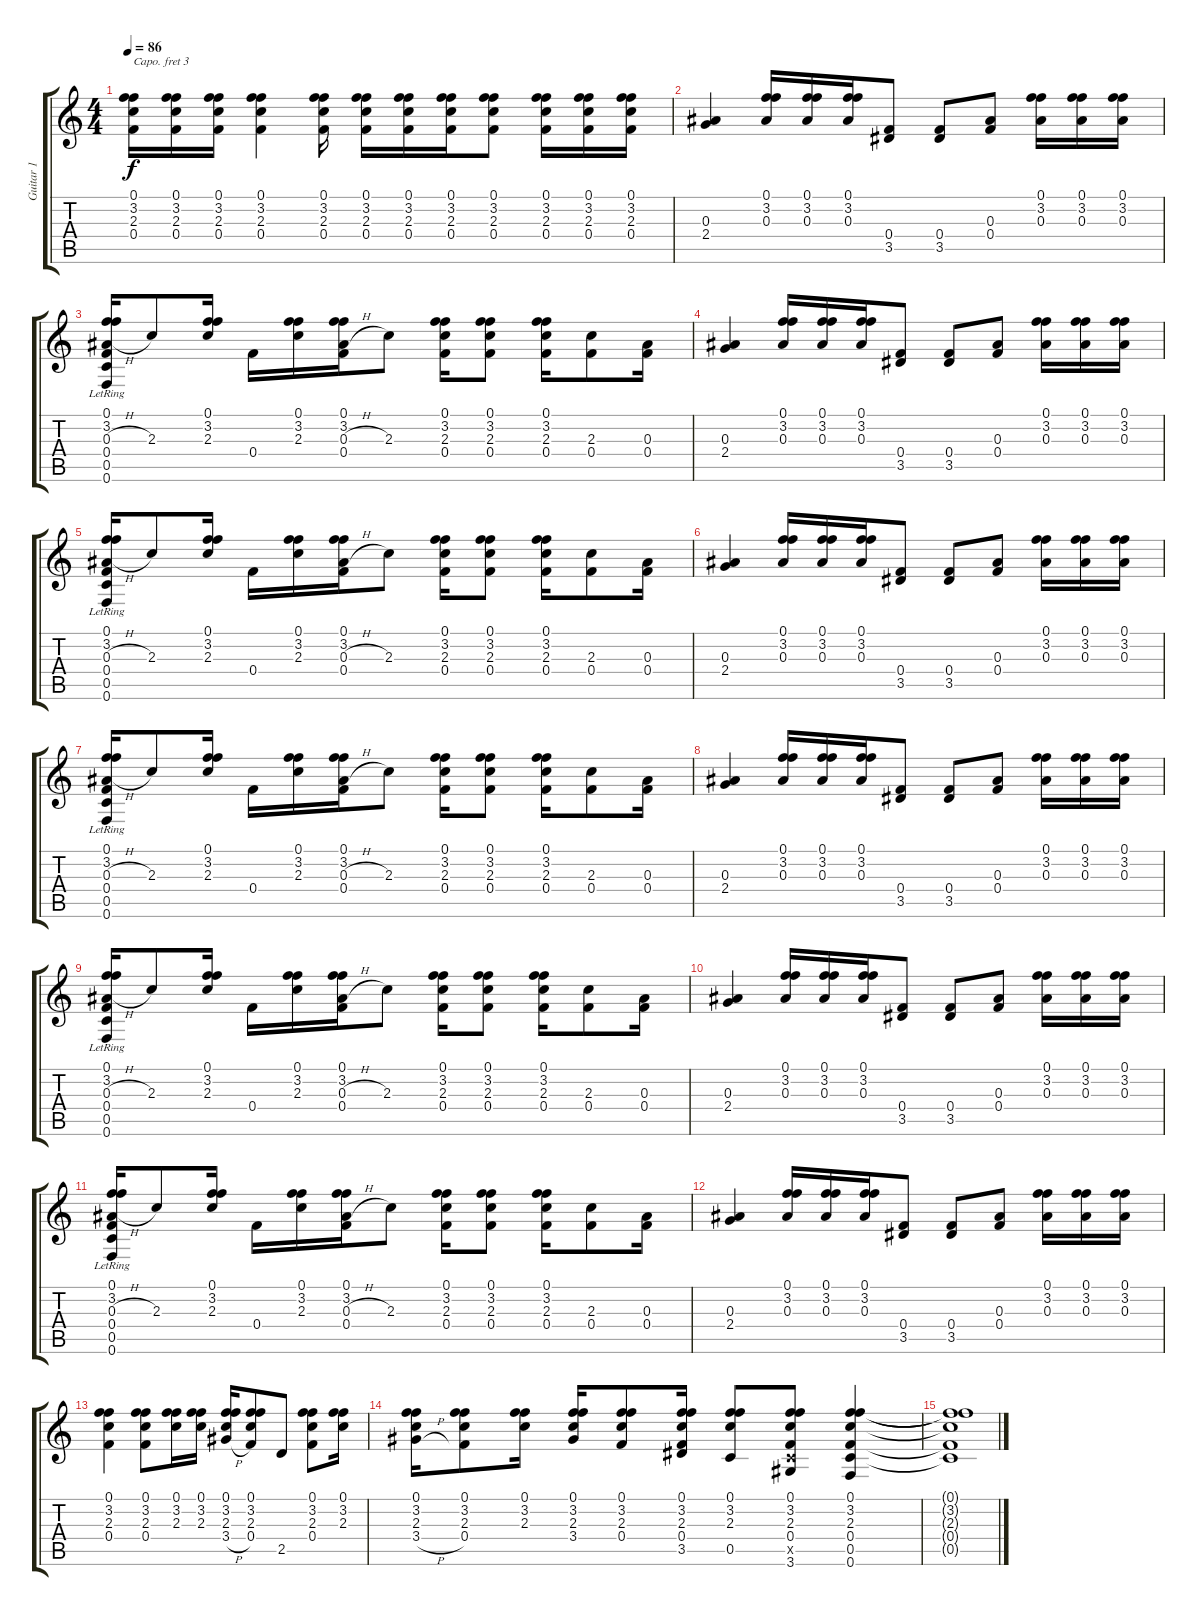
\track ("Guitar 1" "Guitar 1") {instrument acousticguitarnylon}
\staff {score tabs}
\capo 3
\tuning (D4 B3 G3 D3 A2 D2) {hide}
\ts (4 4)
\tempo 86
\clef g2
\ks c
(0.1 3.2 2.3 0.4).16{dy f} (0.1 3.2 2.3 0.4).16 (0.1 3.2 2.3 0.4).16 (0.1 3.2 2.3 0.4).4 (0.1 3.2 2.3 0.4).16 (0.1 3.2 2.3 0.4).16 (0.1 3.2 2.3 0.4).16 (0.1 3.2 2.3 0.4).16 (0.1 3.2 2.3 0.4).8 (0.1 3.2 2.3 0.4).16 (0.1 3.2 2.3 0.4).16 (0.1 3.2 2.3 0.4).16 |
(0.3 2.4).4 (0.1 3.2 0.3).16 (0.1 3.2 0.3).16 (0.1 3.2 0.3).16 (0.4 3.5).8 (0.4 3.5).8 (0.3 0.4).8 (0.1 3.2 0.3).16 (0.1 3.2 0.3).16 (0.1 3.2 0.3).16 |
(0.1 3.2 0.3{h} 0.4{lr} 0.5{lr} 0.6{lr}).16 2.3.8 (0.1 3.2 2.3).16 0.4.16 (0.1 3.2 2.3).16 (0.1 3.2 0.3{h} 0.4).16 2.3.8 (0.1 3.2 2.3 0.4).16 (0.1 3.2 2.3 0.4).8 (0.1 3.2 2.3 0.4).16 (2.3 0.4).8 (0.3 0.4).16 |
(0.3 2.4).4 (0.1 3.2 0.3).16 (0.1 3.2 0.3).16 (0.1 3.2 0.3).16 (0.4 3.5).8 (0.4 3.5).8 (0.3 0.4).8 (0.1 3.2 0.3).16 (0.1 3.2 0.3).16 (0.1 3.2 0.3).16 |
(0.1 3.2 0.3{h} 0.4{lr} 0.5{lr} 0.6{lr}).16 2.3.8 (0.1 3.2 2.3).16 0.4.16 (0.1 3.2 2.3).16 (0.1 3.2 0.3{h} 0.4).16 2.3.8 (0.1 3.2 2.3 0.4).16 (0.1 3.2 2.3 0.4).8 (0.1 3.2 2.3 0.4).16 (2.3 0.4).8 (0.3 0.4).16 |
(0.3 2.4).4 (0.1 3.2 0.3).16 (0.1 3.2 0.3).16 (0.1 3.2 0.3).16 (0.4 3.5).8 (0.4 3.5).8 (0.3 0.4).8 (0.1 3.2 0.3).16 (0.1 3.2 0.3).16 (0.1 3.2 0.3).16 |
(0.1 3.2 0.3{h} 0.4{lr} 0.5{lr} 0.6{lr}).16 2.3.8 (0.1 3.2 2.3).16 0.4.16 (0.1 3.2 2.3).16 (0.1 3.2 0.3{h} 0.4).16 2.3.8 (0.1 3.2 2.3 0.4).16 (0.1 3.2 2.3 0.4).8 (0.1 3.2 2.3 0.4).16 (2.3 0.4).8 (0.3 0.4).16 |
(0.3 2.4).4 (0.1 3.2 0.3).16 (0.1 3.2 0.3).16 (0.1 3.2 0.3).16 (0.4 3.5).8 (0.4 3.5).8 (0.3 0.4).8 (0.1 3.2 0.3).16 (0.1 3.2 0.3).16 (0.1 3.2 0.3).16 |
(0.1 3.2 0.3{h} 0.4{lr} 0.5{lr} 0.6{lr}).16 2.3.8 (0.1 3.2 2.3).16 0.4.16 (0.1 3.2 2.3).16 (0.1 3.2 0.3{h} 0.4).16 2.3.8 (0.1 3.2 2.3 0.4).16 (0.1 3.2 2.3 0.4).8 (0.1 3.2 2.3 0.4).16 (2.3 0.4).8 (0.3 0.4).16 |
(0.3 2.4).4 (0.1 3.2 0.3).16 (0.1 3.2 0.3).16 (0.1 3.2 0.3).16 (0.4 3.5).8 (0.4 3.5).8 (0.3 0.4).8 (0.1 3.2 0.3).16 (0.1 3.2 0.3).16 (0.1 3.2 0.3).16 |
(0.1 3.2 0.3{h} 0.4{lr} 0.5{lr} 0.6{lr}).16 2.3.8 (0.1 3.2 2.3).16 0.4.16 (0.1 3.2 2.3).16 (0.1 3.2 0.3{h} 0.4).16 2.3.8 (0.1 3.2 2.3 0.4).16 (0.1 3.2 2.3 0.4).8 (0.1 3.2 2.3 0.4).16 (2.3 0.4).8 (0.3 0.4).16 |
(0.3 2.4).4 (0.1 3.2 0.3).16 (0.1 3.2 0.3).16 (0.1 3.2 0.3).16 (0.4 3.5).8 (0.4 3.5).8 (0.3 0.4).8 (0.1 3.2 0.3).16 (0.1 3.2 0.3).16 (0.1 3.2 0.3).16 |
(0.1 3.2 2.3 0.4).4 (0.1 3.2 2.3 0.4).8 (0.1 3.2 2.3).16 (0.1 3.2 2.3).16 (0.1 3.2 2.3 3.4{h}).16 (0.1 3.2 2.3 0.4).8 2.5.8 (0.1 3.2 2.3 0.4).8 (0.1 3.2 2.3).16 |
(0.1 3.2 2.3 3.4{h}).16 (0.1 3.2 2.3 0.4).8 (0.1 3.2 2.3).16 (0.1 3.2 2.3 3.4).16 (0.1 3.2 2.3 0.4).8 (0.1 3.2 2.3 0.4 3.5).16 (0.1 3.2 2.3 0.5).8 (0.1 3.2 2.3 0.4 0.5{x} 3.6).8 (0.1 3.2 2.3 0.4 0.5 0.6).4 |
(0.1{t} 3.2{t} 2.3{t} 0.4{t} 0.5{t}).1
